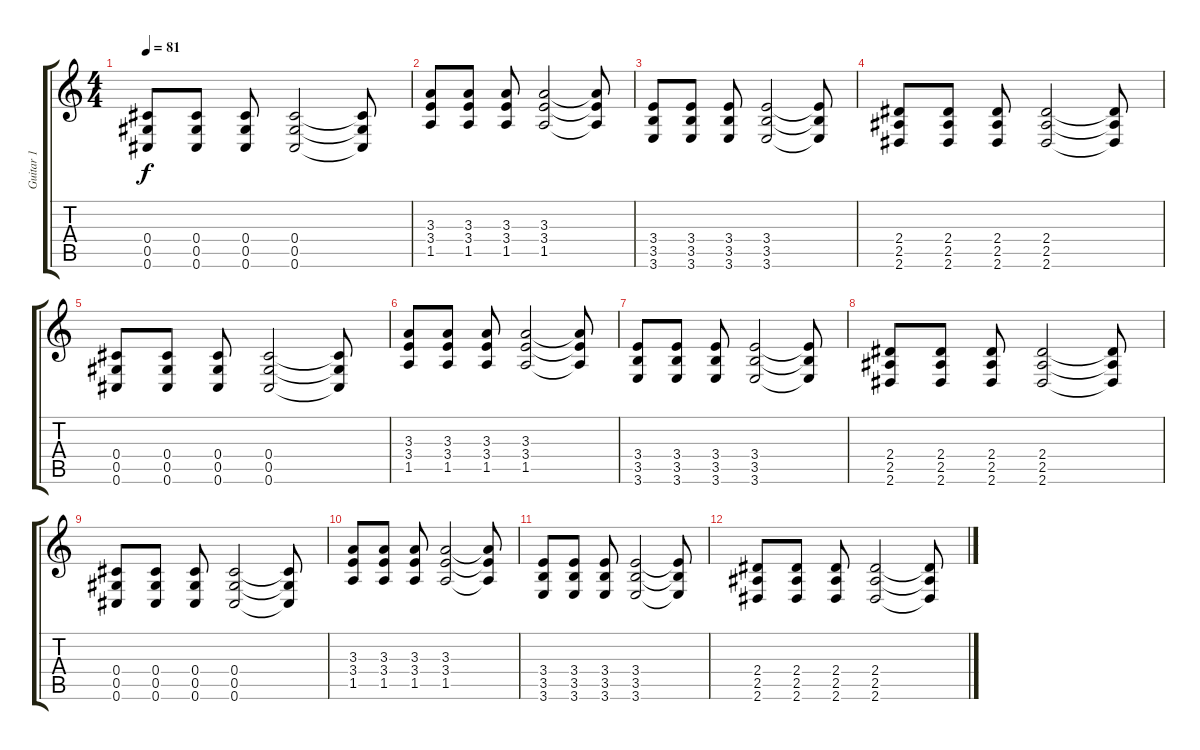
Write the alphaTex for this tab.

\track ("Guitar 1" "Guitar 1") {instrument distortionguitar}
\staff {score tabs}
\tuning (Eb4 Bb3 Gb3 Db3 Ab2 Db2) {hide}
\ts (4 4)
\tempo 81
\clef g2
\ks c
(0.4 0.5 0.6).8{dy f} (0.4 0.5 0.6).8 (0.4 0.5 0.6).8 (0.4 0.5 0.6).2 (0.4{t} 0.5{t} 0.6{t}).8 |
(3.3 3.4 1.5).8 (3.3 3.4 1.5).8 (3.3 3.4 1.5).8 (3.3 3.4 1.5).2 (3.3{t} 3.4{t} 1.5{t}).8 |
(3.4 3.5 3.6).8 (3.4 3.5 3.6).8 (3.4 3.5 3.6).8 (3.4 3.5 3.6).2 (3.4{t} 3.5{t} 3.6{t}).8 |
(2.4 2.5 2.6).8 (2.4 2.5 2.6).8 (2.4 2.5 2.6).8 (2.4 2.5 2.6).2 (2.4{t} 2.5{t} 2.6{t}).8 |
(0.4 0.5 0.6).8 (0.4 0.5 0.6).8 (0.4 0.5 0.6).8 (0.4 0.5 0.6).2 (0.4{t} 0.5{t} 0.6{t}).8 |
(3.3 3.4 1.5).8 (3.3 3.4 1.5).8 (3.3 3.4 1.5).8 (3.3 3.4 1.5).2 (3.3{t} 3.4{t} 1.5{t}).8 |
(3.4 3.5 3.6).8 (3.4 3.5 3.6).8 (3.4 3.5 3.6).8 (3.4 3.5 3.6).2 (3.4{t} 3.5{t} 3.6{t}).8 |
(2.4 2.5 2.6).8 (2.4 2.5 2.6).8 (2.4 2.5 2.6).8 (2.4 2.5 2.6).2 (2.4{t} 2.5{t} 2.6{t}).8 |
(0.4 0.5 0.6).8 (0.4 0.5 0.6).8 (0.4 0.5 0.6).8 (0.4 0.5 0.6).2 (0.4{t} 0.5{t} 0.6{t}).8 |
(3.3 3.4 1.5).8 (3.3 3.4 1.5).8 (3.3 3.4 1.5).8 (3.3 3.4 1.5).2 (3.3{t} 3.4{t} 1.5{t}).8 |
(3.4 3.5 3.6).8 (3.4 3.5 3.6).8 (3.4 3.5 3.6).8 (3.4 3.5 3.6).2 (3.4{t} 3.5{t} 3.6{t}).8 |
(2.4 2.5 2.6).8 (2.4 2.5 2.6).8 (2.4 2.5 2.6).8 (2.4 2.5 2.6).2 (2.4{t} 2.5{t} 2.6{t}).8
